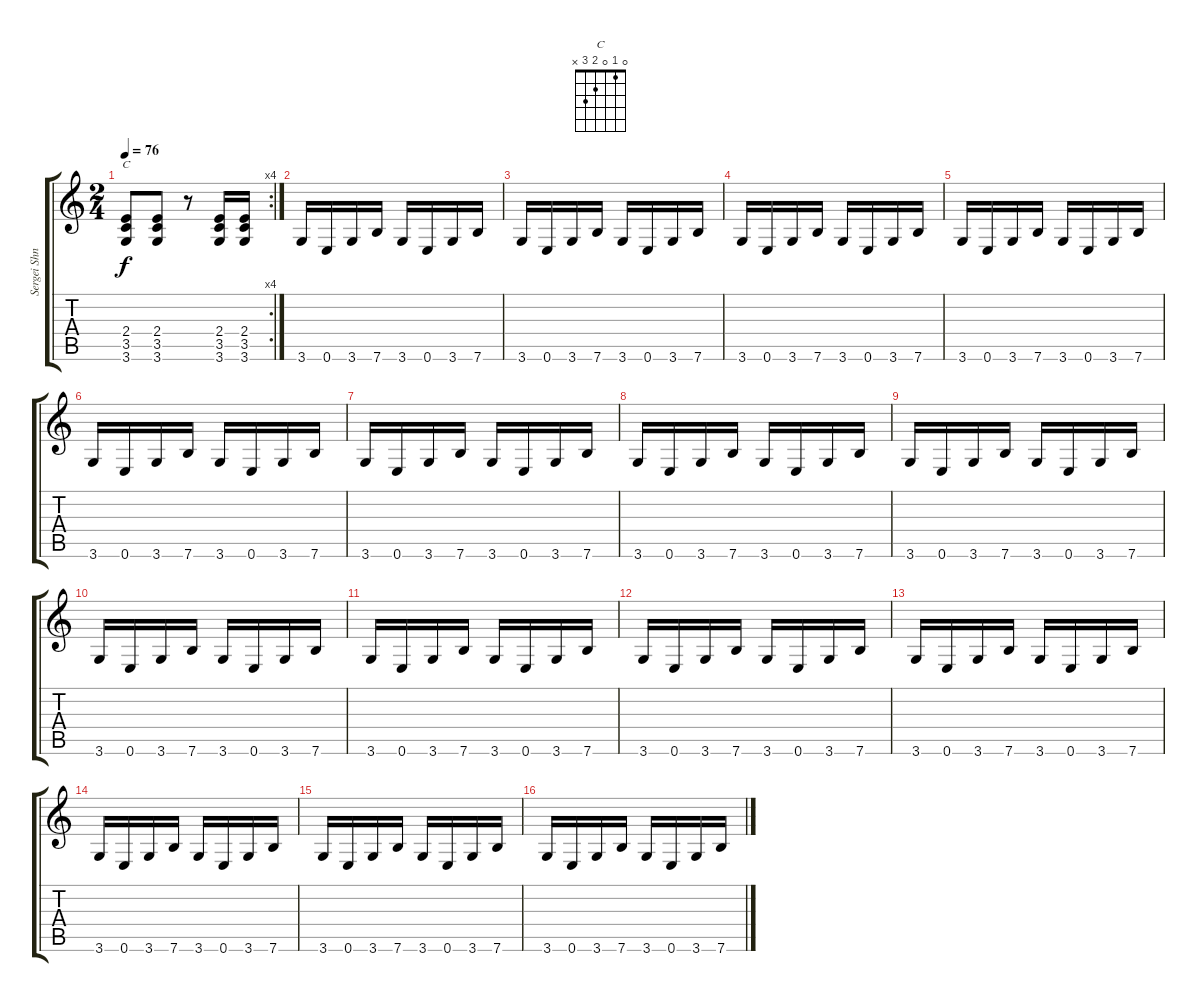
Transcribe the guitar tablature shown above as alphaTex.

\track ("Sergei Shnurov" "Sergei Shn") {instrument overdrivenguitar}
\staff {score tabs}
\tuning (E4 B3 G3 D3 A2 E2) {hide}
\chord ("C" 0 1 0 2 3 x)
\rc 4
\ts (2 4)
\tempo 76
\clef g2
\ks c
(2.4 3.5 3.6).8{ch "C" dy f} (2.4 3.5 3.6).8 r.8 (2.4 3.5 3.6).16 (2.4 3.5 3.6).16 |
3.6.16{volume 14} 0.6.16 3.6.16 7.6.16 3.6.16 0.6.16 3.6.16 7.6.16 |
3.6.16 0.6.16 3.6.16 7.6.16 3.6.16 0.6.16 3.6.16 7.6.16 |
3.6.16 0.6.16 3.6.16 7.6.16 3.6.16 0.6.16 3.6.16 7.6.16 |
3.6.16 0.6.16 3.6.16 7.6.16 3.6.16 0.6.16 3.6.16 7.6.16 |
3.6.16 0.6.16 3.6.16 7.6.16 3.6.16 0.6.16 3.6.16 7.6.16 |
3.6.16 0.6.16 3.6.16 7.6.16 3.6.16 0.6.16 3.6.16 7.6.16 |
3.6.16 0.6.16 3.6.16 7.6.16 3.6.16 0.6.16 3.6.16 7.6.16 |
3.6.16 0.6.16 3.6.16 7.6.16 3.6.16 0.6.16 3.6.16 7.6.16 |
3.6.16 0.6.16 3.6.16 7.6.16 3.6.16 0.6.16 3.6.16 7.6.16 |
3.6.16 0.6.16 3.6.16 7.6.16 3.6.16 0.6.16 3.6.16 7.6.16 |
3.6.16 0.6.16 3.6.16 7.6.16 3.6.16 0.6.16 3.6.16 7.6.16 |
3.6.16 0.6.16 3.6.16 7.6.16 3.6.16 0.6.16 3.6.16 7.6.16 |
3.6.16 0.6.16 3.6.16 7.6.16 3.6.16 0.6.16 3.6.16 7.6.16 |
3.6.16 0.6.16 3.6.16 7.6.16 3.6.16 0.6.16 3.6.16 7.6.16 |
3.6.16 0.6.16 3.6.16 7.6.16 3.6.16 0.6.16 3.6.16 7.6.16
